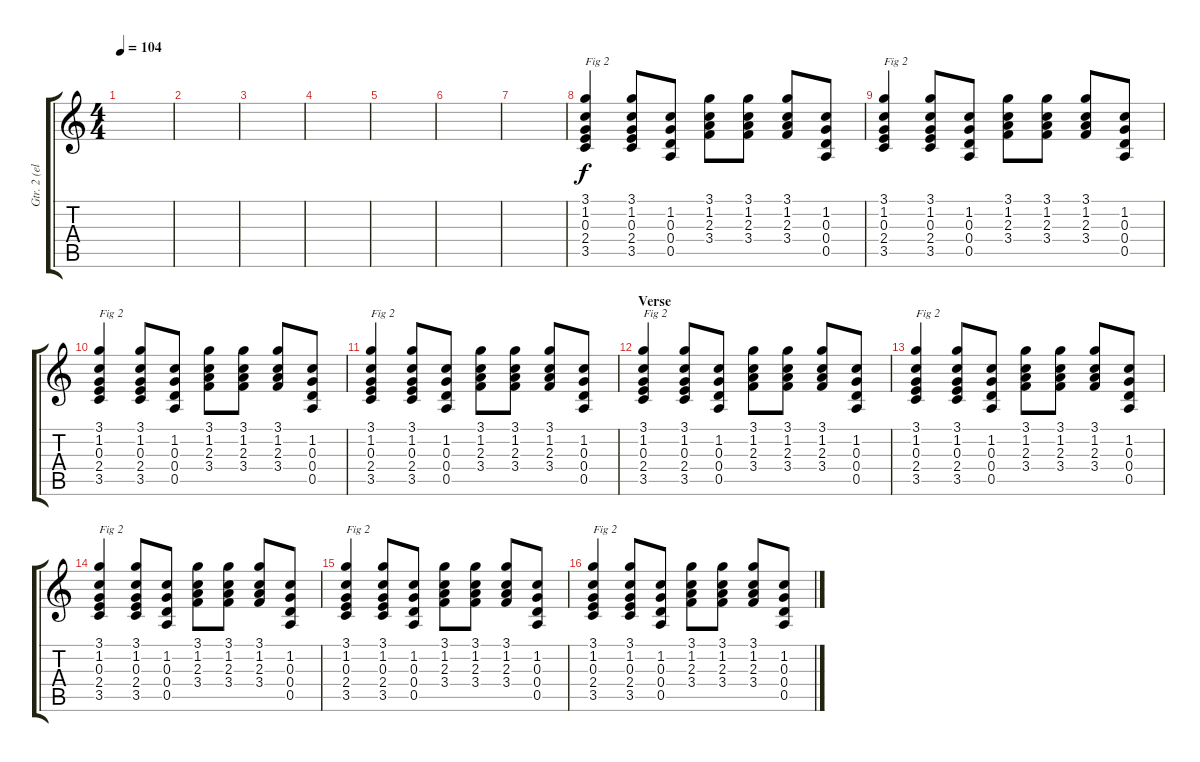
\track ("Gtr. 2 (elec.)" "Gtr. 2 (el") {instrument electricguitarclean}
\staff {score tabs}
\tuning (E4 B3 G3 D3 A2 E2) {hide}
\ts (4 4)
\tempo 104
\clef g2
\ks c
|
|
|
|
|
|
|
(3.1 1.2 0.3 2.4 3.5).4{txt "Fig 2"} (3.1 1.2 0.3 2.4 3.5).8 (1.2 0.3 0.4 0.5).8 (3.1 1.2 2.3 3.4).8 (3.1 1.2 2.3 3.4).8 (3.1 1.2 2.3 3.4).8 (1.2 0.3 0.4 0.5).8 |
(3.1 1.2 0.3 2.4 3.5).4{txt "Fig 2"} (3.1 1.2 0.3 2.4 3.5).8 (1.2 0.3 0.4 0.5).8 (3.1 1.2 2.3 3.4).8 (3.1 1.2 2.3 3.4).8 (3.1 1.2 2.3 3.4).8 (1.2 0.3 0.4 0.5).8 |
(3.1 1.2 0.3 2.4 3.5).4{txt "Fig 2"} (3.1 1.2 0.3 2.4 3.5).8 (1.2 0.3 0.4 0.5).8 (3.1 1.2 2.3 3.4).8 (3.1 1.2 2.3 3.4).8 (3.1 1.2 2.3 3.4).8 (1.2 0.3 0.4 0.5).8 |
(3.1 1.2 0.3 2.4 3.5).4{txt "Fig 2"} (3.1 1.2 0.3 2.4 3.5).8 (1.2 0.3 0.4 0.5).8 (3.1 1.2 2.3 3.4).8 (3.1 1.2 2.3 3.4).8 (3.1 1.2 2.3 3.4).8 (1.2 0.3 0.4 0.5).8 |
\section ("" "Verse")
(3.1 1.2 0.3 2.4 3.5).4{txt "Fig 2"} (3.1 1.2 0.3 2.4 3.5).8 (1.2 0.3 0.4 0.5).8 (3.1 1.2 2.3 3.4).8 (3.1 1.2 2.3 3.4).8 (3.1 1.2 2.3 3.4).8 (1.2 0.3 0.4 0.5).8 |
(3.1 1.2 0.3 2.4 3.5).4{txt "Fig 2"} (3.1 1.2 0.3 2.4 3.5).8 (1.2 0.3 0.4 0.5).8 (3.1 1.2 2.3 3.4).8 (3.1 1.2 2.3 3.4).8 (3.1 1.2 2.3 3.4).8 (1.2 0.3 0.4 0.5).8 |
(3.1 1.2 0.3 2.4 3.5).4{txt "Fig 2"} (3.1 1.2 0.3 2.4 3.5).8 (1.2 0.3 0.4 0.5).8 (3.1 1.2 2.3 3.4).8 (3.1 1.2 2.3 3.4).8 (3.1 1.2 2.3 3.4).8 (1.2 0.3 0.4 0.5).8 |
(3.1 1.2 0.3 2.4 3.5).4{txt "Fig 2"} (3.1 1.2 0.3 2.4 3.5).8 (1.2 0.3 0.4 0.5).8 (3.1 1.2 2.3 3.4).8 (3.1 1.2 2.3 3.4).8 (3.1 1.2 2.3 3.4).8 (1.2 0.3 0.4 0.5).8 |
(3.1 1.2 0.3 2.4 3.5).4{txt "Fig 2"} (3.1 1.2 0.3 2.4 3.5).8 (1.2 0.3 0.4 0.5).8 (3.1 1.2 2.3 3.4).8 (3.1 1.2 2.3 3.4).8 (3.1 1.2 2.3 3.4).8 (1.2 0.3 0.4 0.5).8
